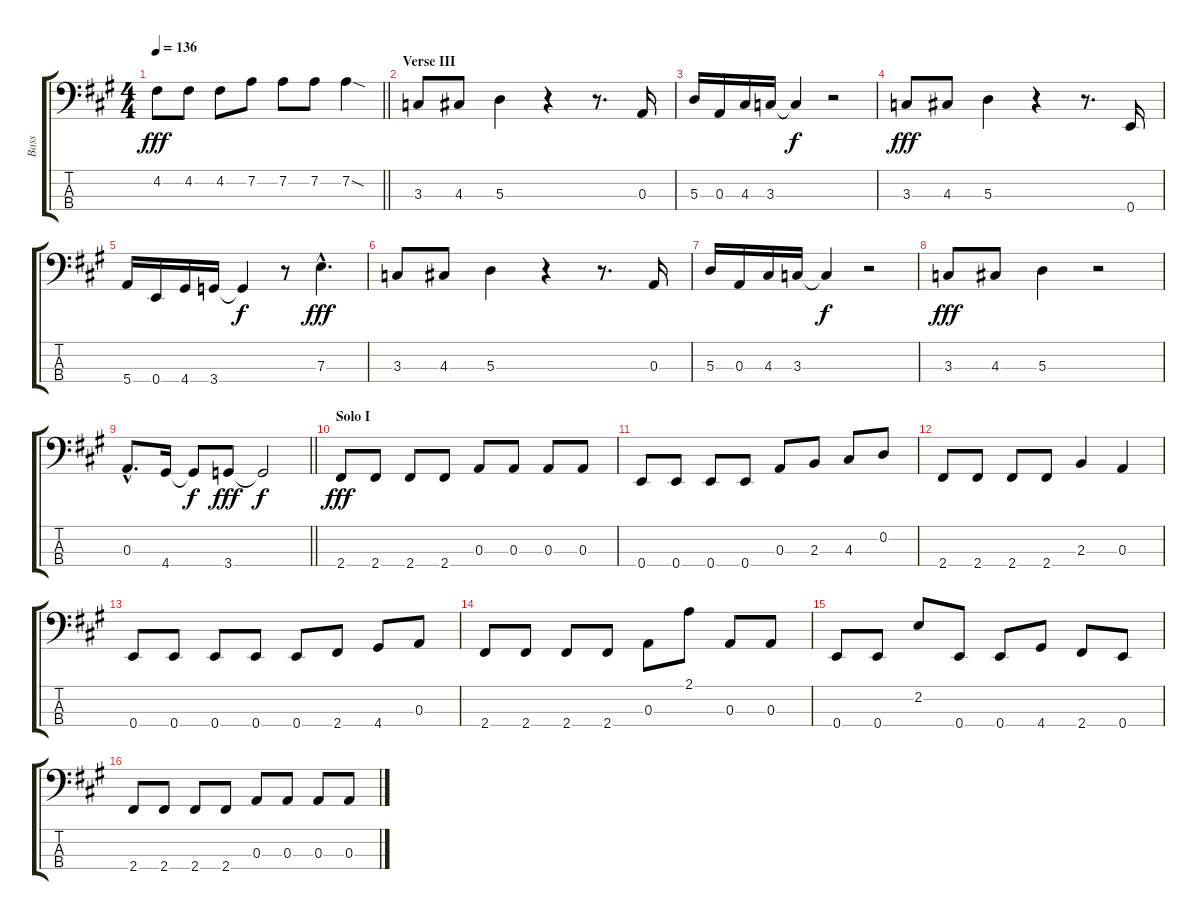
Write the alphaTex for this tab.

\track ("Bass" "Bass") {instrument electricbassfinger}
\staff {score tabs}
\tuning (G2 D2 A1 E1) {hide}
\ts (4 4)
\tempo 136
\clef f4
\barLineRight lightlight
\ks a
4.2.8{dy fff} 4.2.8 4.2.8 7.2.8 7.2.8 7.2.8 7.2{sod}.4 |
\section ("" "Verse III")
3.3.8 4.3.8 5.3.4 r.4 r.8{d} 0.3.16 |
5.3.16 0.3.16 4.3.16 3.3.16 3.3{t}.4{dy f} r.2 |
3.3.8{dy fff} 4.3.8 5.3.4 r.4 r.8{d} 0.4.16 |
5.4.16 0.4.16 4.4.16 3.4.16 3.4{t}.4{dy f} r.8 7.3{hac}.4{d dy fff} |
3.3.8 4.3.8 5.3.4 r.4 r.8{d} 0.3.16 |
5.3.16 0.3.16 4.3.16 3.3.16 3.3{t}.4{dy f} r.2 |
3.3.8{dy fff} 4.3.8 5.3.4 r.2 |
\barLineRight lightlight
0.3{hac}.8{d} 4.4.16 4.4{t}.8{dy f} 3.4.8{dy fff} 3.4{t}.2{dy f} |
\section ("" "Solo I")
2.4.8{dy fff} 2.4.8 2.4.8 2.4.8 0.3.8 0.3.8 0.3.8 0.3.8 |
0.4.8 0.4.8 0.4.8 0.4.8 0.3.8 2.3.8 4.3.8 0.2.8 |
2.4.8 2.4.8 2.4.8 2.4.8 2.3.4 0.3.4 |
0.4.8 0.4.8 0.4.8 0.4.8 0.4.8 2.4.8 4.4.8 0.3.8 |
2.4.8 2.4.8 2.4.8 2.4.8 0.3.8 2.1.8 0.3.8 0.3.8 |
0.4.8 0.4.8 2.2.8 0.4.8 0.4.8 4.4.8 2.4.8 0.4.8 |
2.4.8 2.4.8 2.4.8 2.4.8 0.3.8 0.3.8 0.3.8 0.3.8
